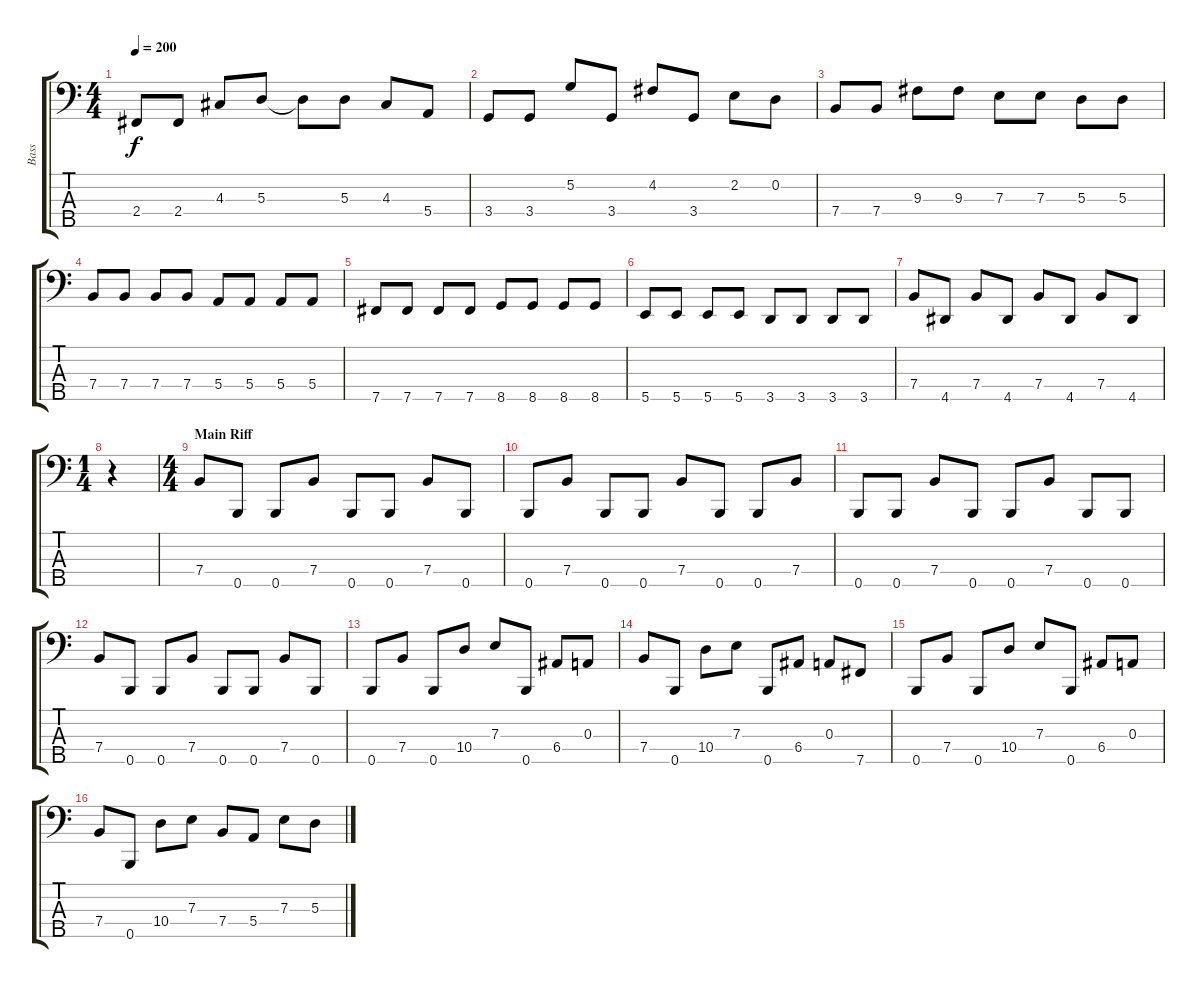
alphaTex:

\track ("Bass" "Bass") {instrument electricbasspick}
\staff {score tabs}
\tuning (G2 D2 A1 E1 B0) {hide}
\ts (4 4)
\tempo 200
\clef f4
\ks c
2.4.8{dy f} 2.4.8 4.3.8 5.3.8 5.3{t}.8 5.3.8 4.3.8 5.4.8 |
3.4.8 3.4.8 5.2.8 3.4.8 4.2.8 3.4.8 2.2.8 0.2.8 |
7.4.8 7.4.8 9.3.8 9.3.8 7.3.8 7.3.8 5.3.8 5.3.8 |
7.4.8 7.4.8 7.4.8 7.4.8 5.4.8 5.4.8 5.4.8 5.4.8 |
7.5.8 7.5.8 7.5.8 7.5.8 8.5.8 8.5.8 8.5.8 8.5.8 |
5.5.8 5.5.8 5.5.8 5.5.8 3.5.8 3.5.8 3.5.8 3.5.8 |
7.4.8 4.5.8 7.4.8 4.5.8 7.4.8 4.5.8 7.4.8 4.5.8 |
\ts (1 4)
r.4 |
\ts (4 4)
\section ("" "Main Riff")
7.4.8 0.5.8 0.5.8 7.4.8 0.5.8 0.5.8 7.4.8 0.5.8 |
0.5.8 7.4.8 0.5.8 0.5.8 7.4.8 0.5.8 0.5.8 7.4.8 |
0.5.8 0.5.8 7.4.8 0.5.8 0.5.8 7.4.8 0.5.8 0.5.8 |
7.4.8 0.5.8 0.5.8 7.4.8 0.5.8 0.5.8 7.4.8 0.5.8 |
0.5.8 7.4.8 0.5.8 10.4.8 7.3.8 0.5.8 6.4.8 0.3.8 |
7.4.8 0.5.8 10.4.8 7.3.8 0.5.8 6.4.8 0.3.8 7.5.8 |
0.5.8 7.4.8 0.5.8 10.4.8 7.3.8 0.5.8 6.4.8 0.3.8 |
7.4.8 0.5.8 10.4.8 7.3.8 7.4.8 5.4.8 7.3.8 5.3.8
